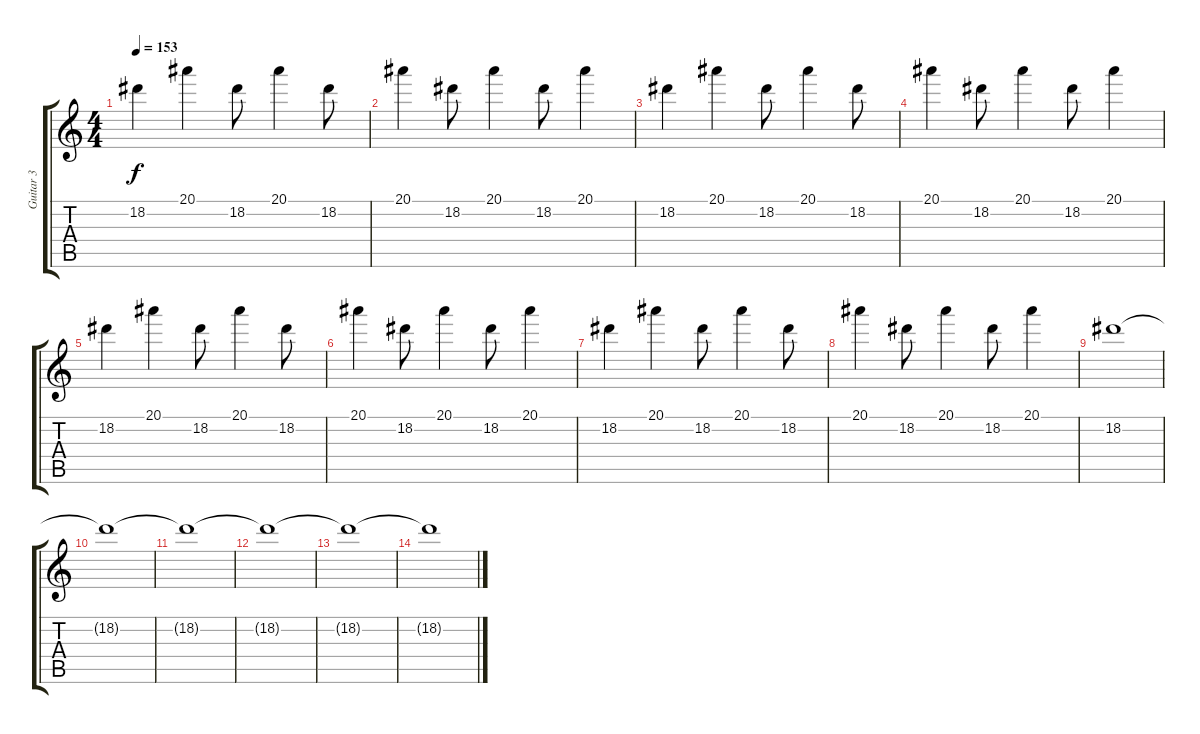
\track ("Guitar 3" "Guitar 3") {instrument distortionguitar}
\staff {score tabs}
\tuning (D4 A3 F3 C3 G2 C2) {hide}
\ts (4 4)
\tempo 153
\clef g2
\ks c
18.2.4{dy f} 20.1.4 18.2.8 20.1.4 18.2.8 |
20.1.4 18.2.8 20.1.4 18.2.8 20.1.4 |
18.2.4 20.1.4 18.2.8 20.1.4 18.2.8 |
20.1.4 18.2.8 20.1.4 18.2.8 20.1.4 |
18.2.4 20.1.4 18.2.8 20.1.4 18.2.8 |
20.1.4 18.2.8 20.1.4 18.2.8 20.1.4 |
18.2.4 20.1.4 18.2.8 20.1.4 18.2.8 |
20.1.4 18.2.8 20.1.4 18.2.8 20.1.4 |
18.2.1{volume 0} |
18.2{t}.1 |
18.2{t}.1 |
18.2{t}.1 |
18.2{t}.1 |
18.2{t}.1
